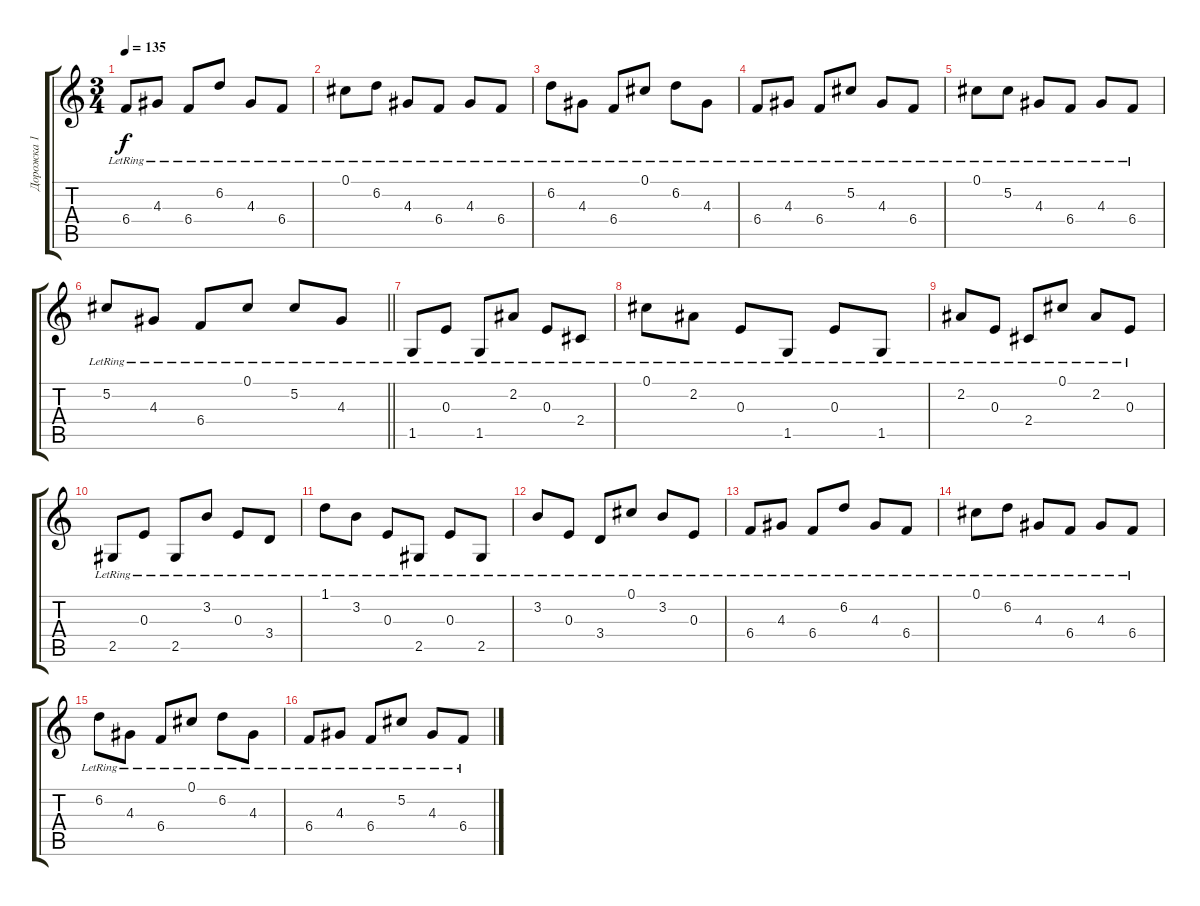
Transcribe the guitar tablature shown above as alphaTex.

\track ("Дорожка 1" "Дорожка 1") {instrument distortionguitar}
\staff {score tabs}
\tuning (Db4 Ab3 E3 B2 Gb2 Db2) {hide}
\ts (3 4)
\tempo 135
\clef g2
\ks c
6.4{lr}.8{dy f} 4.3{lr}.8 6.4{lr}.8 6.2{lr}.8 4.3{lr}.8 6.4{lr}.8 |
0.1{lr}.8 6.2{lr}.8 4.3{lr}.8 6.4{lr}.8 4.3{lr}.8 6.4{lr}.8 |
6.2{lr}.8 4.3{lr}.8 6.4{lr}.8 0.1{lr}.8 6.2{lr}.8 4.3{lr}.8 |
6.4{lr}.8 4.3{lr}.8 6.4{lr}.8 5.2{lr}.8 4.3{lr}.8 6.4{lr}.8 |
0.1{lr}.8 5.2{lr}.8 4.3{lr}.8 6.4{lr}.8 4.3{lr}.8 6.4{lr}.8 |
\barLineRight lightlight
5.2{lr}.8 4.3{lr}.8 6.4{lr}.8 0.1{lr}.8 5.2{lr}.8 4.3{lr}.8 |
1.5{lr}.8 0.3{lr}.8 1.5{lr}.8 2.2{lr}.8 0.3{lr}.8 2.4{lr}.8 |
0.1{lr}.8 2.2{lr}.8 0.3{lr}.8 1.5{lr}.8 0.3{lr}.8 1.5{lr}.8 |
2.2{lr}.8 0.3{lr}.8 2.4{lr}.8 0.1{lr}.8 2.2{lr}.8 0.3{lr}.8 |
2.5{lr}.8 0.3{lr}.8 2.5{lr}.8 3.2{lr}.8 0.3{lr}.8 3.4{lr}.8 |
1.1{lr}.8 3.2{lr}.8 0.3{lr}.8 2.5{lr}.8 0.3{lr}.8 2.5{lr}.8 |
3.2{lr}.8 0.3{lr}.8 3.4{lr}.8 0.1{lr}.8 3.2{lr}.8 0.3{lr}.8 |
6.4{lr}.8 4.3{lr}.8 6.4{lr}.8 6.2{lr}.8 4.3{lr}.8 6.4{lr}.8 |
0.1{lr}.8 6.2{lr}.8 4.3{lr}.8 6.4{lr}.8 4.3{lr}.8 6.4{lr}.8 |
6.2{lr}.8 4.3{lr}.8 6.4{lr}.8 0.1{lr}.8 6.2{lr}.8 4.3{lr}.8 |
6.4{lr}.8 4.3{lr}.8 6.4{lr}.8 5.2{lr}.8 4.3{lr}.8 6.4{lr}.8
